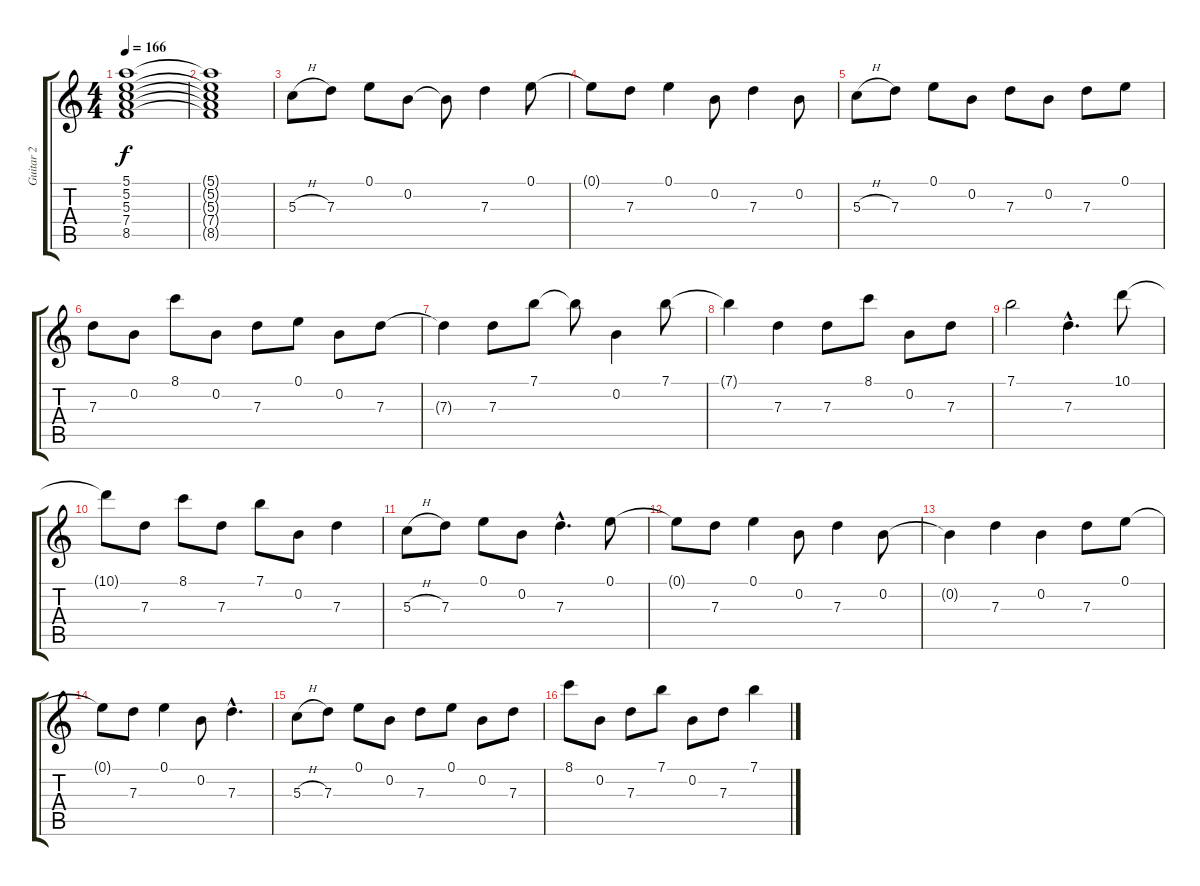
\track ("Guitar 2" "Guitar 2") {instrument distortionguitar}
\staff {score tabs}
\tuning (E4 B3 G3 D3 A2 E2) {hide}
\ts (4 4)
\tempo 166
\clef g2
\ks c
(5.1{t} 5.2{t} 5.3{t} 7.4{t} 8.5{t}).1{dy f} |
(5.1{t} 5.2{t} 5.3{t} 7.4{t} 8.5{t}).1 |
5.3{h}.8 7.3.8 0.1.8 0.2.8 0.2{t}.8 7.3.4 0.1.8 |
0.1{t}.8 7.3.8 0.1.4 0.2.8 7.3.4 0.2.8 |
5.3{h}.8 7.3.8 0.1.8 0.2.8 7.3.8 0.2.8 7.3.8 0.1.8 |
7.3.8 0.2.8 8.1.8 0.2.8 7.3.8 0.1.8 0.2.8 7.3.8 |
7.3{t}.4 7.3.8 7.1.8 7.1{t}.8 0.2.4 7.1.8 |
7.1{t}.4 7.3.4 7.3.8 8.1.8 0.2.8 7.3.8 |
7.1.2 7.3{hac}.4{d} 10.1.8 |
10.1{t}.8 7.3.8 8.1.8 7.3.8 7.1.8 0.2.8 7.3.4 |
5.3{h}.8 7.3.8 0.1.8 0.2.8 7.3{hac}.4{d} 0.1.8 |
0.1{t}.8 7.3.8 0.1.4 0.2.8 7.3.4 0.2.8 |
0.2{t}.4 7.3.4 0.2.4 7.3.8 0.1.8 |
0.1{t}.8 7.3.8 0.1.4 0.2.8 7.3{hac}.4{d} |
5.3{h}.8 7.3.8 0.1.8 0.2.8 7.3.8 0.1.8 0.2.8 7.3.8 |
8.1.8 0.2.8 7.3.8 7.1.8 0.2.8 7.3.8 7.1.4
